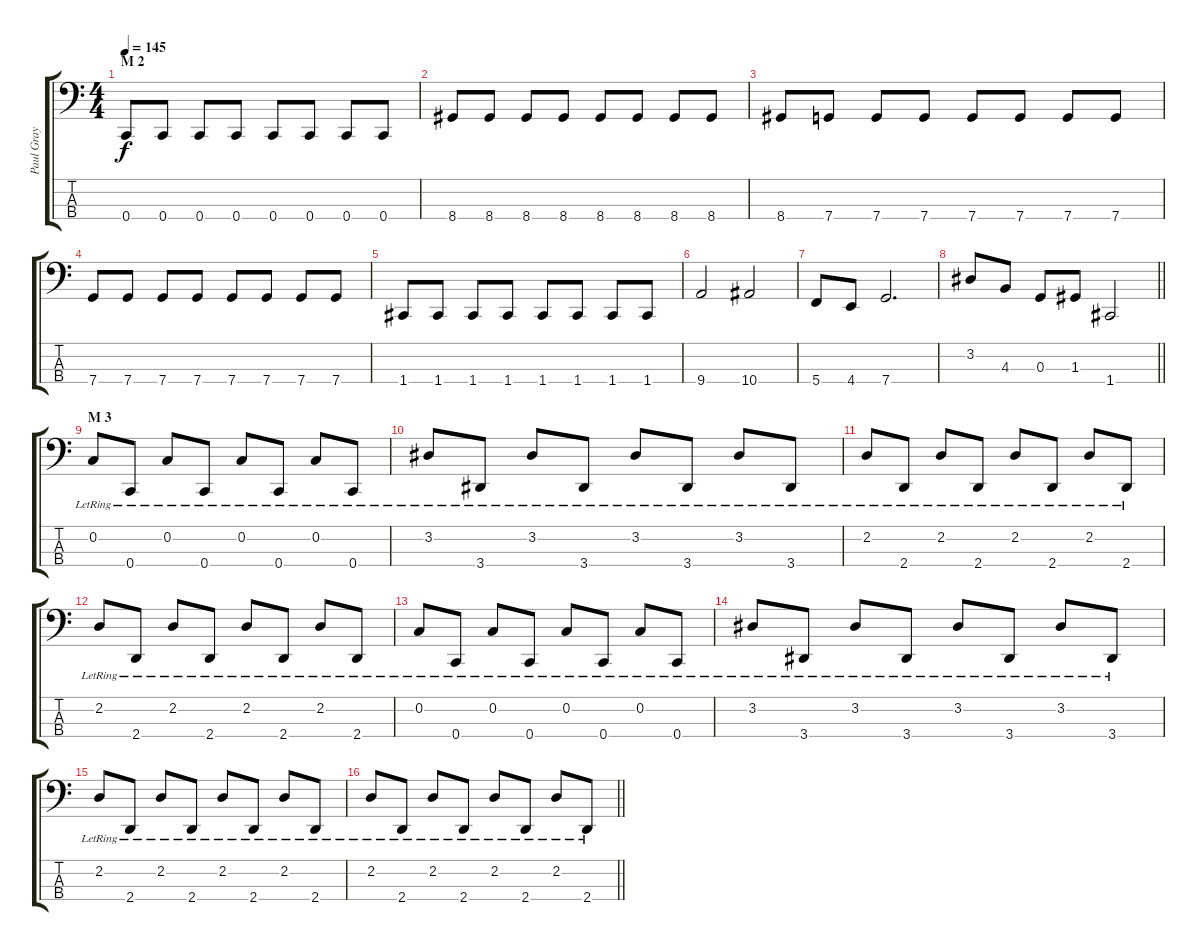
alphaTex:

\track ("Paul Gray" "Paul Gray") {instrument electricbasspick}
\staff {score tabs}
\tuning (F2 C2 G1 C1) {hide}
\ts (4 4)
\section ("" "M 2")
\tempo 145
\clef f4
\ks c
0.4.8{dy f} 0.4.8 0.4.8 0.4.8 0.4.8 0.4.8 0.4.8 0.4.8 |
8.4.8 8.4.8 8.4.8 8.4.8 8.4.8 8.4.8 8.4.8 8.4.8 |
8.4.8 7.4.8 7.4.8 7.4.8 7.4.8 7.4.8 7.4.8 7.4.8 |
7.4.8 7.4.8 7.4.8 7.4.8 7.4.8 7.4.8 7.4.8 7.4.8 |
1.4.8 1.4.8 1.4.8 1.4.8 1.4.8 1.4.8 1.4.8 1.4.8 |
9.4.2 10.4.2 |
5.4.8 4.4.8 7.4.2{d} |
\barLineRight lightlight
3.2.8 4.3.8 0.3.8 1.3.8 1.4.2 |
\section ("" "M 3")
0.2{lr}.8 0.4{lr}.8 0.2{lr}.8 0.4{lr}.8 0.2{lr}.8 0.4{lr}.8 0.2{lr}.8 0.4{lr}.8 |
3.2{lr}.8 3.4{lr}.8 3.2{lr}.8 3.4{lr}.8 3.2{lr}.8 3.4{lr}.8 3.2{lr}.8 3.4{lr}.8 |
2.2{lr}.8 2.4{lr}.8 2.2{lr}.8 2.4{lr}.8 2.2{lr}.8 2.4{lr}.8 2.2{lr}.8 2.4{lr}.8 |
2.2{lr}.8 2.4{lr}.8 2.2{lr}.8 2.4{lr}.8 2.2{lr}.8 2.4{lr}.8 2.2{lr}.8 2.4{lr}.8 |
0.2{lr}.8 0.4{lr}.8 0.2{lr}.8 0.4{lr}.8 0.2{lr}.8 0.4{lr}.8 0.2{lr}.8 0.4{lr}.8 |
3.2{lr}.8 3.4{lr}.8 3.2{lr}.8 3.4{lr}.8 3.2{lr}.8 3.4{lr}.8 3.2{lr}.8 3.4{lr}.8 |
2.2{lr}.8 2.4{lr}.8 2.2{lr}.8 2.4{lr}.8 2.2{lr}.8 2.4{lr}.8 2.2{lr}.8 2.4{lr}.8 |
\barLineRight lightlight
2.2{lr}.8 2.4{lr}.8 2.2{lr}.8 2.4{lr}.8 2.2{lr}.8 2.4{lr}.8 2.2{lr}.8 2.4{lr}.8
